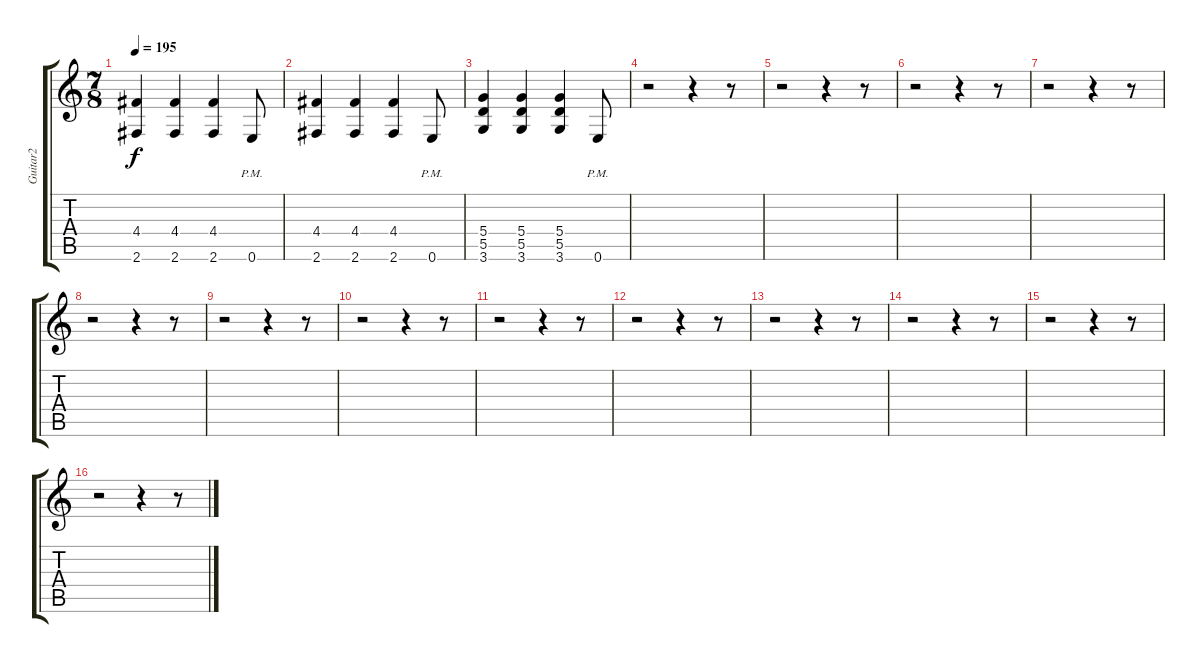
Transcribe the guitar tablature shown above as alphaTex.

\track ("Guitar2" "Guitar2") {instrument distortionguitar}
\staff {score tabs}
\tuning (E4 B3 G3 D3 A2 E2) {hide}
\ts (7 8)
\tempo 195
\clef g2
\ks c
(4.4 2.6).4{dy f} (4.4 2.6).4 (4.4 2.6).4 0.6{pm}.8 |
(4.4 2.6).4 (4.4 2.6).4 (4.4 2.6).4 0.6{pm}.8 |
(5.4 5.5 3.6).4 (5.4 5.5 3.6).4 (5.4 5.5 3.6).4 0.6{pm}.8 |
r.2 r.4 r.8 |
r.2 r.4 r.8 |
r.2 r.4 r.8 |
r.2 r.4 r.8 |
r.2 r.4 r.8 |
r.2 r.4 r.8 |
r.2 r.4 r.8 |
r.2 r.4 r.8 |
r.2 r.4 r.8 |
r.2 r.4 r.8 |
r.2 r.4 r.8 |
r.2 r.4 r.8 |
r.2 r.4 r.8
